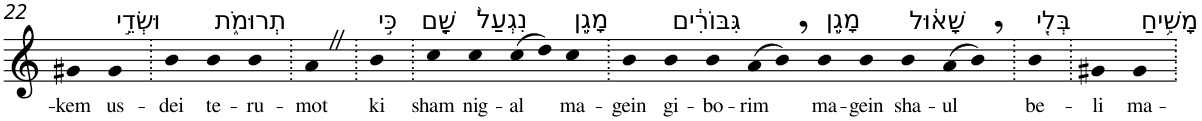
**kern	**text
*part1	*part1
*staff1	*staff1
*I"Piano	*
*I'Pno	*
!!LO:PB:g=z
*clefG2	*
*k[]	*
=22	=22
!	!LO:LY:b
4g#X	-kem
!LO:TX:a:t=וּשְׂדֵ֣י	!
!	!LO:LY:b
4g#	us-
=23.	=23.
!	!LO:LY:b
4b	-dei
!LO:TX:a:t=תְרוּמֹ֑ת	!
!	!LO:LY:b
4b	te-
!	!LO:LY:b
4b	-ru-
=24.	=24.
!	!LO:LY:b
4aZ	-mot
=25.	=25.
!LO:TX:a:t=כִּ֣י	!
!	!LO:LY:b
4b	ki
=26.	=26.
!LO:TX:a:t=שָׁ֤ם	!
!	!LO:LY:b
4cc	sham
!LO:TX:a:t=נִגְעַל֙	!
!	!LO:LY:b
4cc	nig-
!	!LO:LY:b
(8cc	-al
8dd)	.
!LO:TX:a:t=מָגֵ֣ן	!
!	!LO:LY:b
4cc	ma-
=27.	=27.
!	!LO:LY:b
4b	-gein
!LO:TX:a:t=גִּבּוֹרִ֔ים	!
!	!LO:LY:b
4b	gi-
!	!LO:LY:b
4b	-bo-
!	!LO:LY:b
(8a	-rim
8b,)	.
!LO:TX:a:t=מָגֵ֣ן	!
!	!LO:LY:b
4b	ma-
!	!LO:LY:b
4b	-gein
!LO:TX:a:t=שָׁא֔וּל	!
!	!LO:LY:b
4b	sha-
!	!LO:LY:b
(8a	-ul
8b,)	.
=28.	=28.
!LO:TX:a:t=בְּלִ֖י	!
!	!LO:LY:b
4b	be-
=29.	=29.
!	!LO:LY:b
4g#X	-li
!LO:TX:a:t=מָשִׁ֥יחַ	!
!	!LO:LY:b
4g#	ma-
=.	=.
*-	*-
